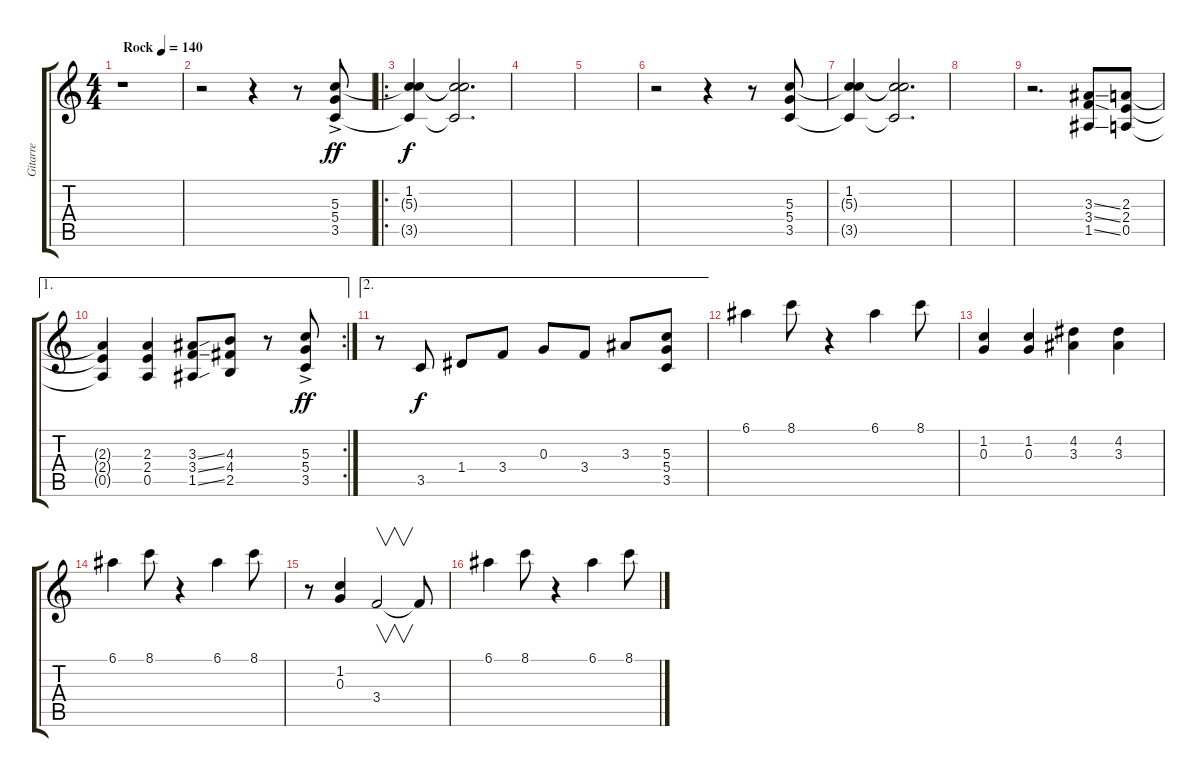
\track ("Gitarre" "Gitarre") {instrument distortionguitar}
\staff {score tabs}
\tuning (E4 B3 G3 D3 A2 E2) {hide}
\ts (4 4)
\tempo (140 "Rock")
\clef g2
\ks c
r.1{dy ff instrument distortionguitar} |
r.2 r.4 r.8 (5.3 5.4 3.5{ac}).8 |
\ro
(1.2 5.3{t} 3.5{t}).4{dy f} (1.2{t} 5.3{t} 3.5{t}).2{d} |
|
|
r.2 r.4 r.8 (5.3 5.4 3.5).8 |
(1.2 5.3{t} 3.5{t}).4 (1.2{t} 5.3{t} 3.5{t}).2{d} |
|
r.2{d} (3.3{ss} 3.4{ss} 1.5{ss}).8 (2.3 2.4 0.5).8 |
\ae 1
\rc 2
(2.3{t} 2.4{t} 0.5{t}).4 (2.3 2.4 0.5).4 (3.3{ss} 3.4{ss} 1.5{ss}).8 (4.3 4.4 2.5).8 r.8 (5.3{ac} 5.4{ac} 3.5{ac}).8{dy ff} |
\ae 2
r.8 3.5.8{dy f} 1.4.8 3.4.8 0.3.8 3.4.8 3.3.8 (5.3 5.4 3.5).8 |
6.1.4 8.1.8 r.4 6.1.4 8.1.8 |
(1.2 0.3).4 (1.2 0.3).4 (4.2 3.3).4 (4.2 3.3).4 |
6.1.4 8.1.8 r.4 6.1.4 8.1.8 |
r.8 (1.2 0.3).4 3.4.2{v} 3.4{t}.8 |
6.1.4 8.1.8 r.4 6.1.4 8.1.8
